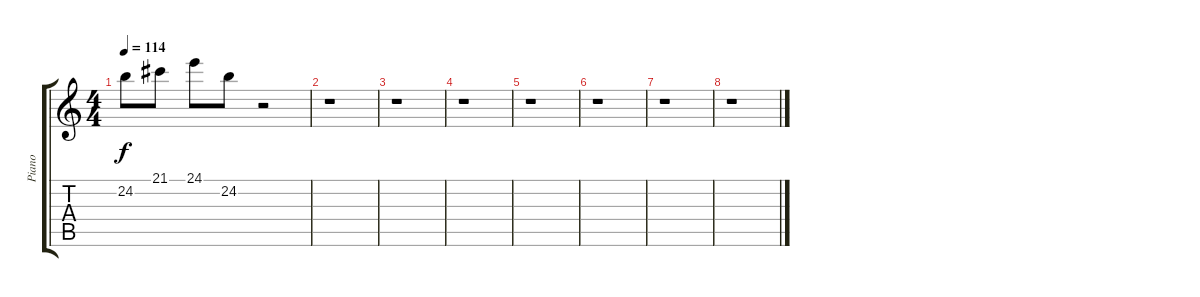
\track ("Piano" "Piano") {instrument brightacousticpiano}
\staff {score tabs}
\tuning (E4 B3 G3 D3 A2 E2) {hide}
\ts (4 4)
\tempo 114
\clef g2
\ks c
24.2.8{dy f} 21.1.8 24.1.8 24.2.8 r.2 |
r.1 |
r.1 |
r.1 |
r.1 |
r.1 |
r.1 |
r.1
